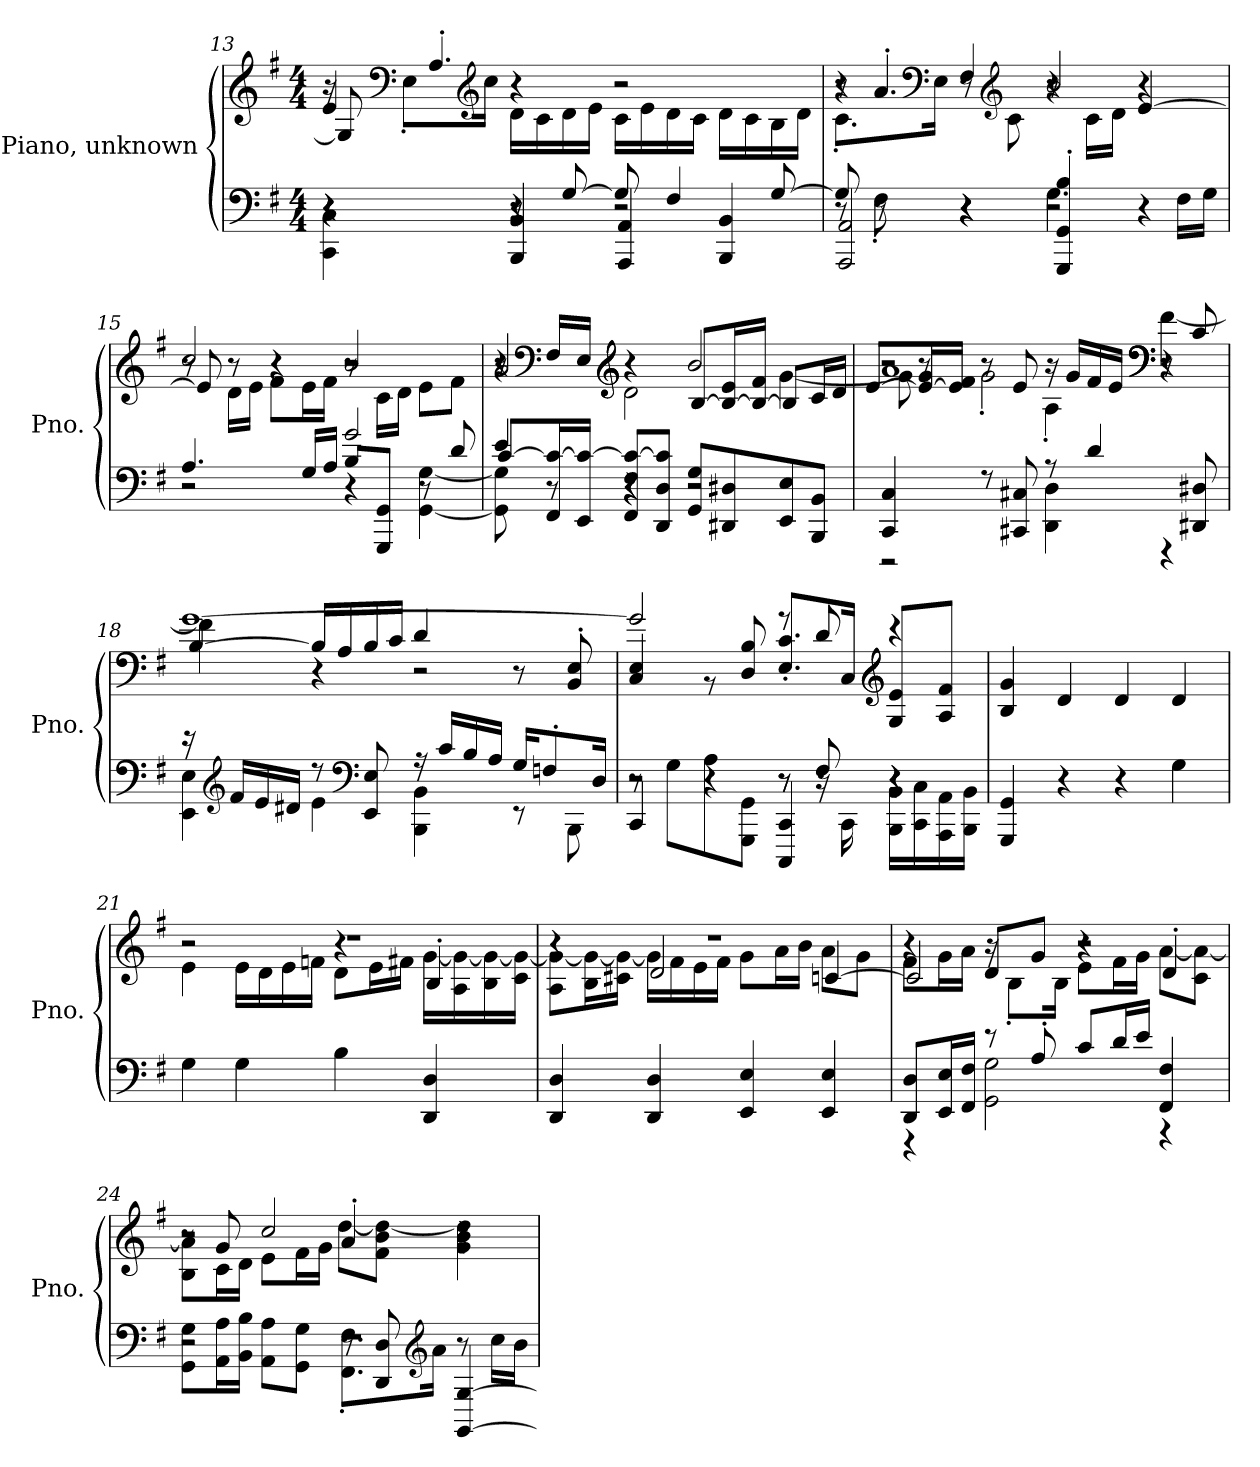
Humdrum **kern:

**kern	**kern
*part1	*part1
*staff2	*staff1
*I"Piano, unknown	*
*I'Pno.	*
*clefF4	*clefG2
*k[f#]	*k[f#]
*M4/4	*M4/4
=13	=13
*^	*^
*	*^	*	*^
4r	4CC\ 4C\	4r	4e/	16r	8G/]
*	*	*	*clefF4	*	*
.	.	.	.	8E'\L	.
.	.	.	.	.	4.A'/
*	*	*	*clefG2	*	*
.	.	.	.	16cc\Jk	.
8r	4r	4BBB/ 4BB/	4r	16d\LL	.
.	.	.	.	16c\	.
[8G/	.	.	.	16d\	.
.	.	.	.	16e\JJ	.
8G/]	2r	4AAA/ 4AA/	2r	16c\LL	2r
.	.	.	.	16e\	.
4F#/	.	.	.	16d\	.
.	.	.	.	16c\JJ	.
.	.	4BBB/ 4BB/	.	16d\LL	.
.	.	.	.	16c\	.
[8G/	.	.	.	16B\	.
.	.	.	.	16d\JJ	.
!!LO:PB:g=z	!!	!!
=14	=14	=14	=14	=14	=14
8G/]	8r	2AAA/ 2AA/	8r	8.c'\L	4r
8r	8F#'\	.	4.a'/	.	.
*	*	*	*clefF4	*	*
.	.	.	.	16E\Jk	.
4r	4r	.	.	8r	4F#/
*	*	*	*clefG2	*	*
.	.	.	.	8c\	.
2r	4.G\	4GGG/' 4GG/' 4B/'	2b/	8r	4r
.	.	.	.	16c\LL	.
.	.	.	.	16d\JJ	.
.	.	4r	.	4r	[4e/
.	16F#\LL	.	.	.	.
.	16G\JJ	.	.	.	.
=15	=15	=15	=15	=15	=15
2r	2r	4.A/	2cc/	8r	8e/]
.	.	.	.	16d\LL	8r
.	.	.	.	16e\JJ	.
.	.	.	.	8f#\L	4r
.	.	16G/LL	.	16e\L	.
.	.	16A/JJ	.	16f#\JJ	.
2g/	4r	8B/L	2b/	8r	2r
.	.	8GGG/ 8GG/J	.	16c\LL	.
.	.	.	.	16d\JJ	.
.	[4GG\ [4G\	8r	.	8e\L	.
.	.	8d/	.	8f#\J	.
!!LO:LB:g=z	!!	!!
=16	=16	=16	=16	=16	=16
4e/	8GG\] 8G\]	[8c/L	2a/	4r	8r
*	*	*	*clefF4	*	*
.	8r	16FF#/ 16c/_L	.	.	16F#/LL
.	.	16EE/ 16c/_JJ	.	.	16E/JJ
*	*	*	*clefG2	*	*
4r	4r	8FF#/ 8F#/ 8c/_L	.	2d\	4r
.	.	8DD/ 8D/ 8c/]J	.	.	.
2r	2r	8GG/ 8G/L	2b/	.	[8B/L
.	.	8DD#X/ 8D#X/	.	.	16B/_ 16e/L
.	.	.	.	.	16B/_ 16f#/JJ
.	.	8EE/ 8E/	.	[4g\	8B/L]
.	.	8BBB/ 8BB/J	.	.	16c/L
.	.	.	.	.	16d/JJ
*	*v	*v	*	*	*
=17	=17	=17	=17	=17
*	*	*	*	*^
4CC/ 4C/	2r	1a	8g\]	[8e/L	2r
.	.	.	8r	16e/_ 16g/L	.
.	.	.	.	16e/] 16f#/JJ	.
8r	.	.	2g'\	8r	.
8CC#X/ 8C#X/	.	.	.	8e/	.
8r	4DD\ 4D\	.	.	16r	4A'\
.	.	.	.	16g/LL	.
4d/	.	.	.	16f#/	.
.	.	.	.	16e/JJ	.
*	*	*clefF4	*	*	*
.	4r	.	[4f#\	8r	4r
8DD#X/ 8D#X/	.	.	.	8c/	.
*	*	*	*	*v	*v
!!LO:LB:g=z
=18	=18	=18	=18	=18
16r	4EE\ 4E\	[1g	4f#\]	[4B/
*clefG2	*	*	*	*
16f#/LL	.	.	.	.
16e/	.	.	.	.
16d#X/JJ	.	.	.	.
8r	4e\	.	4r	16B/LL]
.	.	.	.	16A/
*clefF4	*	*	*	*
8EE/ 8E/	.	.	.	16B/
.	.	.	.	16c/JJ
16r	4BBB\ 4BB\	.	2r	4d/
16c/LL	.	.	.	.
16B/	.	.	.	.
16A/JJ	.	.	.	.
16G/KL	8r	.	.	8r
8Fn'/	.	.	.	.
.	8BBB\	.	.	8BB/' 8E/'
16D/Jk	.	.	.	.
*	*	*	*v	*v
=19	=19	=19	=19
*	*^	*	*
2r	8r	4CC/	2g/]	4C/ 4E/
.	8G\L	.	.	.
.	8A\	4r	.	8r
.	8GGG\ 8GG\J	.	.	8D/ 8B/
8r	8r	4CCC/ 4CC/	8r	8.E/' 8.c/'L
8F#/	16r	.	8d/	.
.	16CC\	.	.	16C/Jk
*	*	*	*clefG2	*
4r	16BBB\ 16BB\LL	4r	4r	8G/ 8e/L
.	16CC\ 16C\	.	.	.
.	16AAA\ 16AA\	.	.	8A/ 8f#/J
.	16BBB\ 16BB\JJ	.	.	.
*v	*v	*v	*	*
*	*v	*v
=20	=20
4GGG/ 4GG/	4B/ 4g/
4r	4d/
4r	4d/
4G\	4d/
!!LO:LB:g=z
=21	=21
*	*^
*	*	*^
4G\	1r	4e\	2r
4G\	.	16e\LL	.
.	.	16d\	.
.	.	16e\	.
.	.	16fn\JJ	.
4B\	.	8d\L	4r
.	.	16e\L	.
.	.	16f#X\JJ	.
4DD/ 4D/	.	[16g\LL	4B'/
.	.	16A\ 16g\_	.
.	.	16B\ 16g\_	.
.	.	16c\ 16g\_JJ	.
=22	=22	=22	=22
4DD/ 4D/	1r	8A\ 8g\_L	4r
.	.	16B\ 16g\_L	.
.	.	16c#X\ 16g\_JJ	.
4DD/ 4D/	.	16g\LL]	2d/
.	.	16f#\	.
.	.	16e\	.
.	.	16f#\JJ	.
4EE/ 4E/	.	8g\L	.
.	.	16a\L	.
.	.	16b\JJ	.
4EE/ 4E/	.	8a\L	[4cn/
.	.	8g\J	.
!!LO:LB:g=z	!!	!!
=23	=23	=23	=23
*^	*	*	*
8DD/ 8D/L	4r	4r	8f#\L	2c/]
16EE/ 16E/L	.	.	16g\L	.
16FF#/ 16F#/JJ	.	.	16a\JJ	.
8r	2GG\ 2G\	8d/L	16r	.
.	.	.	8B'\L	.
8A'/	.	8g/J	.	.
.	.	.	16B\Jk	.
8c/L	.	2r	8e\L	4r
16d/L	.	.	16f#\L	.
16e/JJ	.	.	16g\JJ	.
4FF#/ 4F#/	4r	.	[8a\L	4d'/
.	.	.	8c\ 8a\_J	.
=24	=24	=24	=24	=24
*	*^	*	*	*
1r	8GG\ 8G\L	2r	2r	8B\ 8a\]L	8r
.	16AA\ 16A\L	.	.	16c\L	8g/
.	16BB\ 16B\JJ	.	.	16d\JJ	.
.	8AA\ 8A\L	.	.	8e\L	2cc/
.	8GG\ 8G\J	.	.	16f#\L	.
.	.	.	.	16g\JJ	.
.	8.FF#\' 8.F#\'L	8r	4a'/	[8dd\L	.
.	.	8DD/ 8D/	.	8f#\ 8b\ 8dd\_J	.
*clefG2	*	*	*	*	*
.	16a\Jk	.	.	.	.
.	8r	[4GG/ [4G/	4r	4g\ 4b\ 4dd\]	4r
.	16cc\LL	.	.	.	.
.	16b\JJ	.	.	.	.
*v	*v	*v	*	*	*
*	*v	*v	*v
=	=
*-	*-
